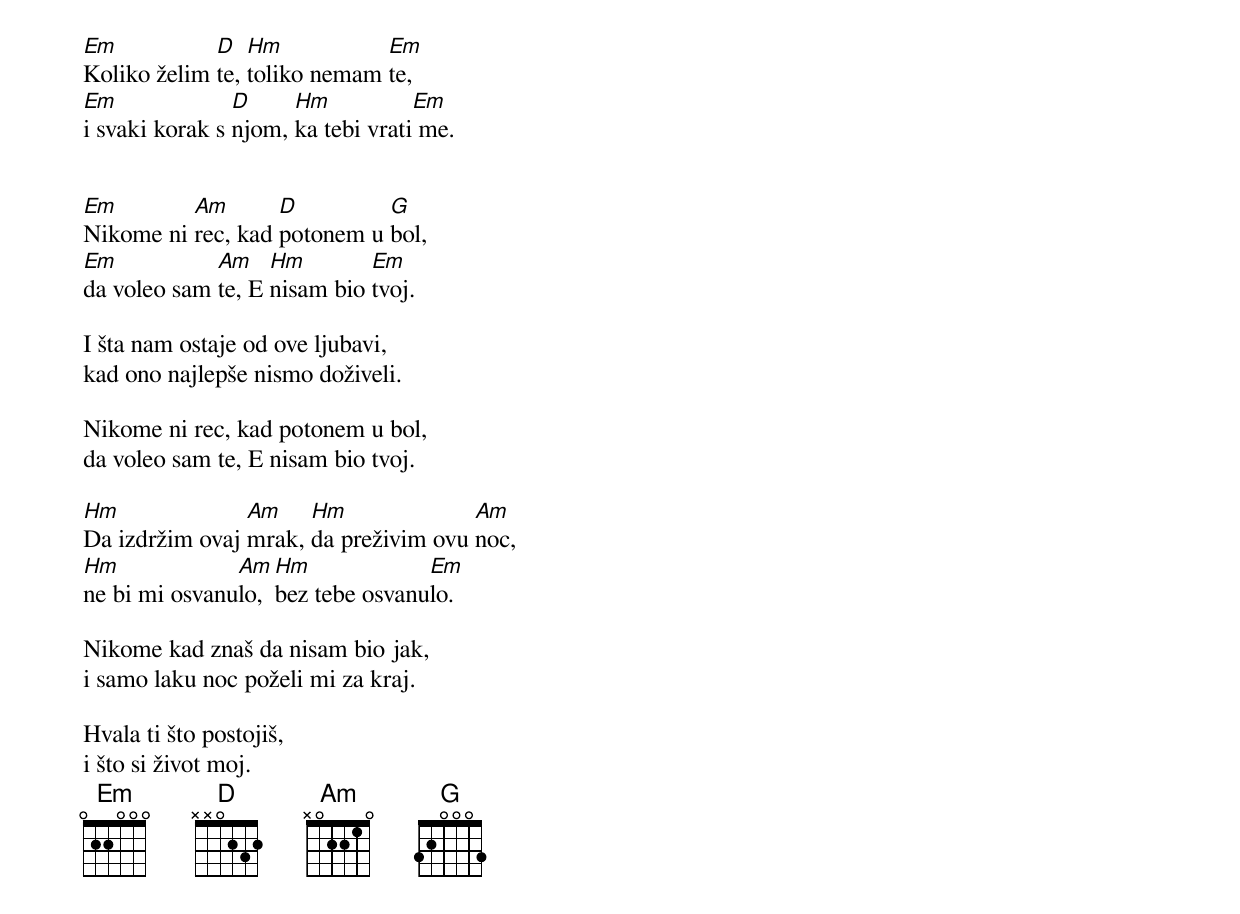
Em           D   Hm           Em
Koliko želim te, toliko nemam te,
Em              D     Hm           Em
i svaki korak s njom, ka tebi vrati me.


Em        Am       D         G
Nikome ni rec, kad potonem u bol,
Em           Am    Hm        Em
da voleo sam te, E nisam bio tvoj.

I šta nam ostaje od ove ljubavi,
kad ono najlepše nismo doživeli.

Nikome ni rec, kad potonem u bol,
da voleo sam te, E nisam bio tvoj.

Hm              Am    Hm              Am
Da izdržim ovaj mrak, da preživim ovu noc,
Hm             Am  Hm             Em
ne bi mi osvanulo, bez tebe osvanulo.

Nikome kad znaš da nisam bio jak,
i samo laku noc poželi mi za kraj.

Hvala ti što postojiš,
i što si život moj.
